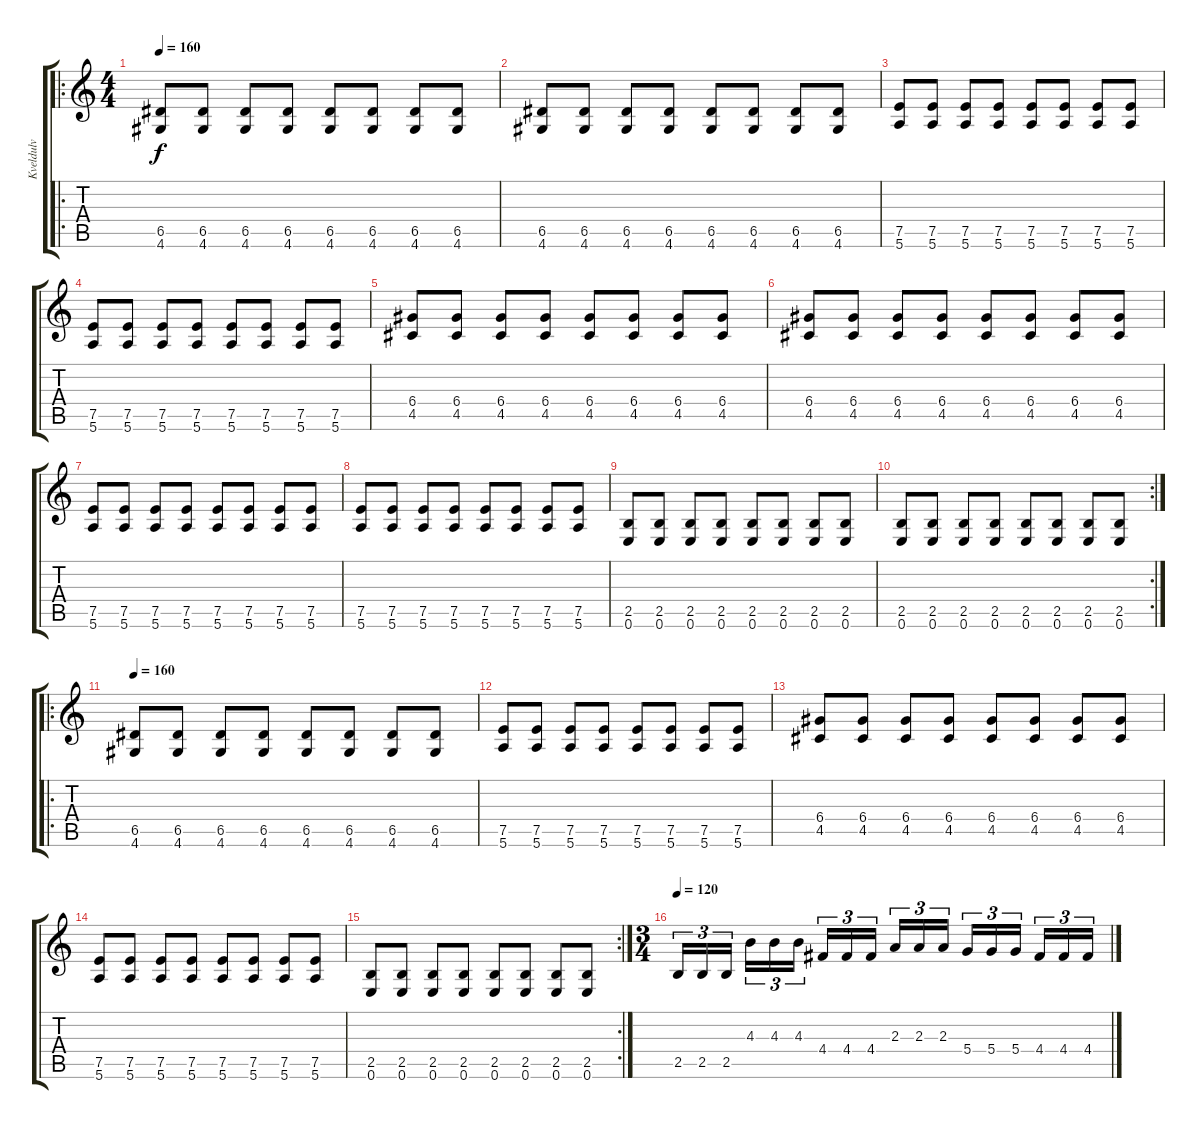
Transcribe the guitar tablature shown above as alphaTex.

\track ("Kveldulv" "Kveldulv") {instrument distortionguitar}
\staff {score tabs}
\tuning (E4 B3 G3 D3 A2 E2) {hide}
\ro
\ts (4 4)
\tempo 160
\clef g2
\ks c
(6.5 4.6).8{dy f} (6.5 4.6).8 (6.5 4.6).8 (6.5 4.6).8 (6.5 4.6).8 (6.5 4.6).8 (6.5 4.6).8 (6.5 4.6).8 |
(6.5 4.6).8 (6.5 4.6).8 (6.5 4.6).8 (6.5 4.6).8 (6.5 4.6).8 (6.5 4.6).8 (6.5 4.6).8 (6.5 4.6).8 |
(7.5 5.6).8 (7.5 5.6).8 (7.5 5.6).8 (7.5 5.6).8 (7.5 5.6).8 (7.5 5.6).8 (7.5 5.6).8 (7.5 5.6).8 |
(7.5 5.6).8 (7.5 5.6).8 (7.5 5.6).8 (7.5 5.6).8 (7.5 5.6).8 (7.5 5.6).8 (7.5 5.6).8 (7.5 5.6).8 |
(6.4 4.5).8 (6.4 4.5).8 (6.4 4.5).8 (6.4 4.5).8 (6.4 4.5).8 (6.4 4.5).8 (6.4 4.5).8 (6.4 4.5).8 |
(6.4 4.5).8 (6.4 4.5).8 (6.4 4.5).8 (6.4 4.5).8 (6.4 4.5).8 (6.4 4.5).8 (6.4 4.5).8 (6.4 4.5).8 |
(7.5 5.6).8 (7.5 5.6).8 (7.5 5.6).8 (7.5 5.6).8 (7.5 5.6).8 (7.5 5.6).8 (7.5 5.6).8 (7.5 5.6).8 |
(7.5 5.6).8 (7.5 5.6).8 (7.5 5.6).8 (7.5 5.6).8 (7.5 5.6).8 (7.5 5.6).8 (7.5 5.6).8 (7.5 5.6).8 |
(2.5 0.6).8 (2.5 0.6).8 (2.5 0.6).8 (2.5 0.6).8 (2.5 0.6).8 (2.5 0.6).8 (2.5 0.6).8 (2.5 0.6).8 |
\rc 2
(2.5 0.6).8 (2.5 0.6).8 (2.5 0.6).8 (2.5 0.6).8 (2.5 0.6).8 (2.5 0.6).8 (2.5 0.6).8 (2.5 0.6).8 |
\ro
\tempo 120
\tempo 160
(6.5 4.6).8 (6.5 4.6).8 (6.5 4.6).8 (6.5 4.6).8 (6.5 4.6).8 (6.5 4.6).8 (6.5 4.6).8 (6.5 4.6).8 |
(7.5 5.6).8 (7.5 5.6).8 (7.5 5.6).8 (7.5 5.6).8 (7.5 5.6).8 (7.5 5.6).8 (7.5 5.6).8 (7.5 5.6).8 |
(6.4 4.5).8 (6.4 4.5).8 (6.4 4.5).8 (6.4 4.5).8 (6.4 4.5).8 (6.4 4.5).8 (6.4 4.5).8 (6.4 4.5).8 |
(7.5 5.6).8 (7.5 5.6).8 (7.5 5.6).8 (7.5 5.6).8 (7.5 5.6).8 (7.5 5.6).8 (7.5 5.6).8 (7.5 5.6).8 |
\rc 2
(2.5 0.6).8 (2.5 0.6).8 (2.5 0.6).8 (2.5 0.6).8 (2.5 0.6).8 (2.5 0.6).8 (2.5 0.6).8 (2.5 0.6).8 |
\ts (3 4)
\tempo 120
2.5.16{tu (3 2)} 2.5.16{tu (3 2)} 2.5.16{tu (3 2)} 4.3.16{tu (3 2)} 4.3.16{tu (3 2)} 4.3.16{tu (3 2)} 4.4.16{tu (3 2)} 4.4.16{tu (3 2)} 4.4.16{tu (3 2)} 2.3.16{tu (3 2)} 2.3.16{tu (3 2)} 2.3.16{tu (3 2)} 5.4.16{tu (3 2)} 5.4.16{tu (3 2)} 5.4.16{tu (3 2)} 4.4.16{tu (3 2)} 4.4.16{tu (3 2)} 4.4.16{tu (3 2)}
